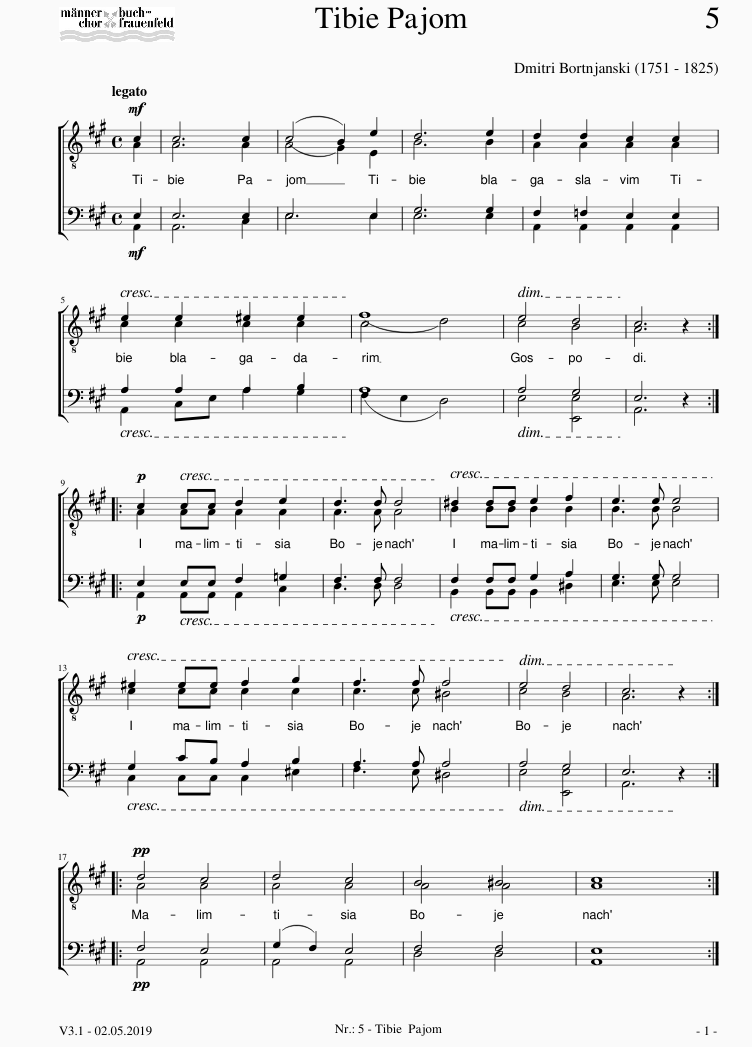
X:1
%%score { ( 1 2 ) | ( 3 4 ) } 5 6 7 8
L:1/8
Q:1/4=80
M:4/4
I:linebreak $
K:A
V:1 treble-8
V:2 treble-8
V:3 bass
V:4 bass
V:5 treble-8
V:6 treble-8
V:7 bass
V:8 bass
V:1
!mf! c2 | c6 c2 | (c4 B2) e2 | d6 e2 | d2 d2 c2 c2 |$ %5
 e2 e2 ^e2 e2 | f8 | e4 d4 | c6!mf! z2 ::$!p! c2 cc d2 e2 | %10
 d3 d d4 | ^d2 dd e2 f2 | e3 e e4 |$ ^e2 ee f2 g2 | f3 f f4 | %15
 e4 d4 | c6 z2 ::$!pp! d4 c4 | d4 c4 | B4 ^B4 | %20
 c8 :| %21
V:2
 A2 | A6 A2 | A4 G2 E2 | B6 B2 | A2 A2 A2 A2 |$ %5
 c2 c2 c2 c2 | c4 d4 | c4 B4 | A6 x2 ::$ A2 AA A2 A2 | %10
 A3 A A4 | B2 BB B2 B2 | B3 B B4 |$ c2 cc c2 c2 | c3 c ^B4 | %15
 c4 B4 | A6 x2 ::$ A4 A4 | A4 A4 | A4 A4 | %20
 A8 :| %21
V:3
!mf! E,2 | E,6 E,2 | E,6 E,2 | G,6 G,2 | F,2 =F,2 E,2 E,2 |$ %5
 A,2 A,2 A,2 B,2 | A,8 | A,4 G,4 | E,6!mf! z2 ::$!p! E,2 E,E, F,2 =G,2 | %10
 F,3 F, F,4 | F,2 F,F, G,2 A,2 | G,3 G, G,4 |$ G,2 CB, A,2 B,2 | A,3 A, A,4 | %15
 A,4 G,4 | E,6 z2 ::$!pp! F,4 E,4 | (G,2 F,2) E,4 | F,4 F,4 | %20
 E,8 :| %21
V:4
 A,,2 | A,,6 C,2 | E,6 E,2 | E,6 E,2 | A,,2 A,,2 A,,2 A,,2 |$ %5
 A,,2 C,E, A,2 G,2 | F,2 E,2 D,4 | E,4 [E,,E,]4 | A,,6 x2 ::$ A,,2 A,,A,, A,,2 C,2 | %10
 D,3 D, D,4 | B,,2 B,,B,, B,,2 ^D,2 | E,3 E, E,4 |$ C,2 C,C, C,2 ^E,2 | F,3 E, ^D,4 | %15
 E,4 [E,,E,]4 | A,,6 x2 ::$ A,,4 A,,4 | A,,4 A,,4 | D,4 D,4 | %20
 A,,8 :| %21
V:5
!mf! c2 | c6 c2 | ((c4 B2)) e2 | d6 e2 | d2 d2 c2 c2 |$ %5
 e2 e2 ^e2 e2 |!f! f8 | e4 d4 |!mf! c6!mf! z2 ::$!p! c2 c c d2 e2 | %10
 d3 d d4 | ^d2 d d e2 f2 | e3 e e4 |$!mf! ^e2 e e f2 g2 |!f! f3 f f4 | %15
 e4 d4 |!mp! c6 z2 ::$!pp! d4 c4 | d4 c4 | B4 ^B4 | %20
 c8 :| %21
V:6
!mf! A2 | A6 A2 | (A4 G2) E2 | B6 B2 | A2 A2 A2 A2 |$ %5
 c2 c2 c2 c2 |!f! (c4 d4) | c4 B4 |!mf! A6!mf! z2 ::$!p! A2 A A A2 A2 | %10
 A3 A A4 | B2 B B B2 B2 | B3 B B4 |$!mf! c2 c c c2 c2 |!f! c3 c ^B4 | %15
 c4 B4 |!mp! A6 z2 ::$!pp! A4 A4 | A4 A4 | A4 A4 | %20
 A8 :| %21
V:7
!mf! E,2 | E,6 E,2 | E,6 E,2 | G,6 G,2 | F,2 =F,2 E,2 E,2 |$ %5
 A,2 A,2 A,2 B,2 |!f! A,8 | A,4 G,4 |!mf! E,6!mf! z2 ::$!p! E,2 E, E, F,2 =G,2 | %10
 F,3 F, F,4 | F,2 F, F, G,2 A,2 | G,3 G, G,4 |$!mf! G,2 C B, A,2 B,2 |!f! A,3 A, A,4 | %15
 A,4 G,4 |!mp! E,6 z2 ::$!pp! F,4 E,4 | G,2 F,2 E,4 | F,4 F,4 | %20
 E,8 :| %21
V:8
!mf! A,,2 | A,,6 C,2 | E,6 E,2 | E,6 E,2 | A,,2 A,,2 A,,2 A,,2 |$ %5
 A,,2 C, E, A,2 G,2 |!f! (F,2 E,2 D,4) | E,4 [E,,E,]4 |!mf! A,,6!mf! z2 ::$!p! A,,2 A,, A,, A,,2 C,2 | %10
 D,3 D, D,4 | B,,2 B,, B,, B,,2 ^D,2 | E,3 E, E,4 |$!mf! C,2 C, C, C,2 ^E,2 |!f! F,3 E, ^D,4 | %15
 E,4 [E,,E,]4 |!mp! A,,6 z2 ::$!pp! A,,4 A,,4 | A,,4 A,,4 | D,4 D,4 | %20
 A,,8 :| %21
